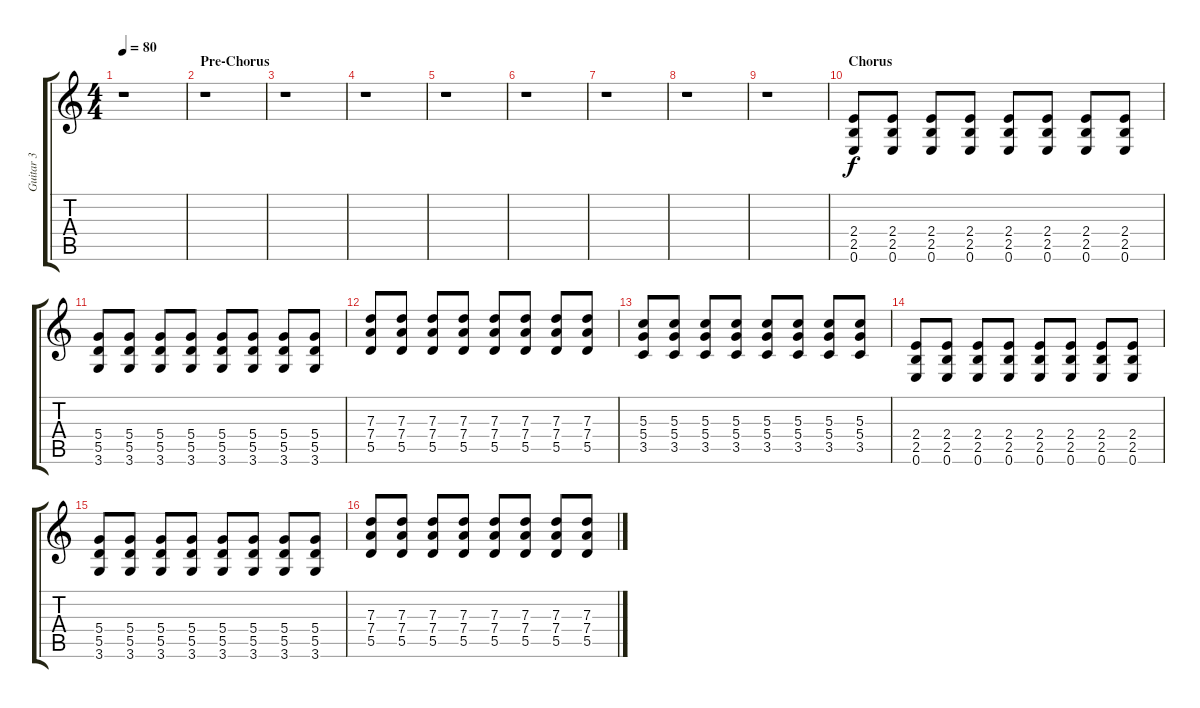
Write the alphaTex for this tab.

\track ("Guitar 3" "Guitar 3") {instrument distortionguitar}
\staff {score tabs}
\tuning (E4 B3 G3 D3 A2 E2) {hide}
\ts (4 4)
\tempo 80
\clef g2
\ks c
r.1{dy f} |
\section ("" "Pre-Chorus")
r.1 |
r.1 |
r.1 |
r.1 |
r.1 |
r.1 |
r.1 |
r.1 |
\section ("" "Chorus")
(2.4 2.5 0.6).8 (2.4 2.5 0.6).8 (2.4 2.5 0.6).8 (2.4 2.5 0.6).8 (2.4 2.5 0.6).8 (2.4 2.5 0.6).8 (2.4 2.5 0.6).8 (2.4 2.5 0.6).8 |
(5.4 5.5 3.6).8 (5.4 5.5 3.6).8 (5.4 5.5 3.6).8 (5.4 5.5 3.6).8 (5.4 5.5 3.6).8 (5.4 5.5 3.6).8 (5.4 5.5 3.6).8 (5.4 5.5 3.6).8 |
(7.3 7.4 5.5).8 (7.3 7.4 5.5).8 (7.3 7.4 5.5).8 (7.3 7.4 5.5).8 (7.3 7.4 5.5).8 (7.3 7.4 5.5).8 (7.3 7.4 5.5).8 (7.3 7.4 5.5).8 |
(5.3 5.4 3.5).8 (5.3 5.4 3.5).8 (5.3 5.4 3.5).8 (5.3 5.4 3.5).8 (5.3 5.4 3.5).8 (5.3 5.4 3.5).8 (5.3 5.4 3.5).8 (5.3 5.4 3.5).8 |
(2.4 2.5 0.6).8 (2.4 2.5 0.6).8 (2.4 2.5 0.6).8 (2.4 2.5 0.6).8 (2.4 2.5 0.6).8 (2.4 2.5 0.6).8 (2.4 2.5 0.6).8 (2.4 2.5 0.6).8 |
(5.4 5.5 3.6).8 (5.4 5.5 3.6).8 (5.4 5.5 3.6).8 (5.4 5.5 3.6).8 (5.4 5.5 3.6).8 (5.4 5.5 3.6).8 (5.4 5.5 3.6).8 (5.4 5.5 3.6).8 |
(7.3 7.4 5.5).8 (7.3 7.4 5.5).8 (7.3 7.4 5.5).8 (7.3 7.4 5.5).8 (7.3 7.4 5.5).8 (7.3 7.4 5.5).8 (7.3 7.4 5.5).8 (7.3 7.4 5.5).8
